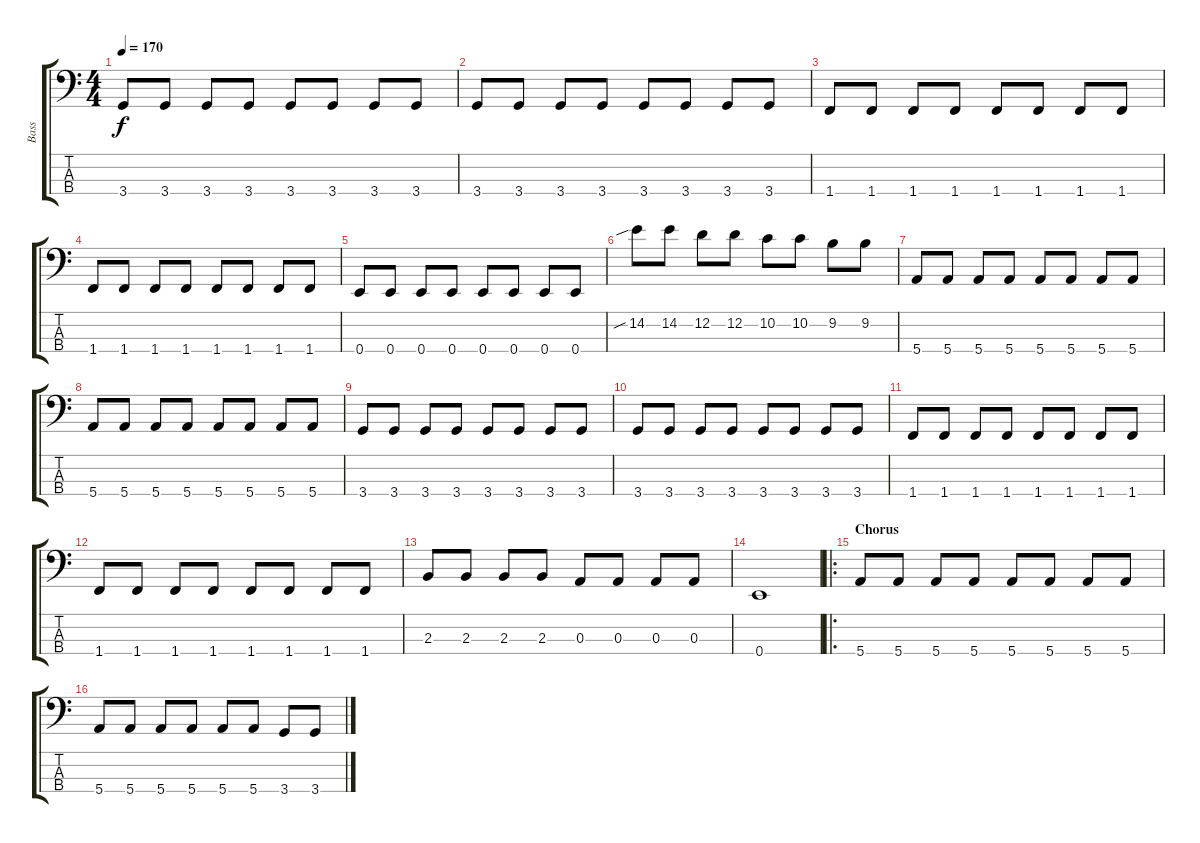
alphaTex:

\track ("Bass" "Bass") {instrument electricbassfinger}
\staff {score tabs}
\tuning (G2 D2 A1 E1) {hide}
\ts (4 4)
\tempo 170
\clef f4
\ks c
3.4.8{dy f} 3.4.8 3.4.8 3.4.8 3.4.8 3.4.8 3.4.8 3.4.8 |
3.4.8 3.4.8 3.4.8 3.4.8 3.4.8 3.4.8 3.4.8 3.4.8 |
1.4.8 1.4.8 1.4.8 1.4.8 1.4.8 1.4.8 1.4.8 1.4.8 |
1.4.8 1.4.8 1.4.8 1.4.8 1.4.8 1.4.8 1.4.8 1.4.8 |
0.4.8 0.4.8 0.4.8 0.4.8 0.4.8 0.4.8 0.4.8 0.4.8 |
14.2{sib}.8 14.2.8 12.2.8 12.2.8 10.2.8 10.2.8 9.2.8 9.2.8 |
5.4.8 5.4.8 5.4.8 5.4.8 5.4.8 5.4.8 5.4.8 5.4.8 |
5.4.8 5.4.8 5.4.8 5.4.8 5.4.8 5.4.8 5.4.8 5.4.8 |
3.4.8 3.4.8 3.4.8 3.4.8 3.4.8 3.4.8 3.4.8 3.4.8 |
3.4.8 3.4.8 3.4.8 3.4.8 3.4.8 3.4.8 3.4.8 3.4.8 |
1.4.8 1.4.8 1.4.8 1.4.8 1.4.8 1.4.8 1.4.8 1.4.8 |
1.4.8 1.4.8 1.4.8 1.4.8 1.4.8 1.4.8 1.4.8 1.4.8 |
2.3.8 2.3.8 2.3.8 2.3.8 0.3.8 0.3.8 0.3.8 0.3.8 |
0.4.1 |
\ro
\section ("" "Chorus")
5.4.8 5.4.8 5.4.8 5.4.8 5.4.8 5.4.8 5.4.8 5.4.8 |
5.4.8 5.4.8 5.4.8 5.4.8 5.4.8 5.4.8 3.4.8 3.4.8
